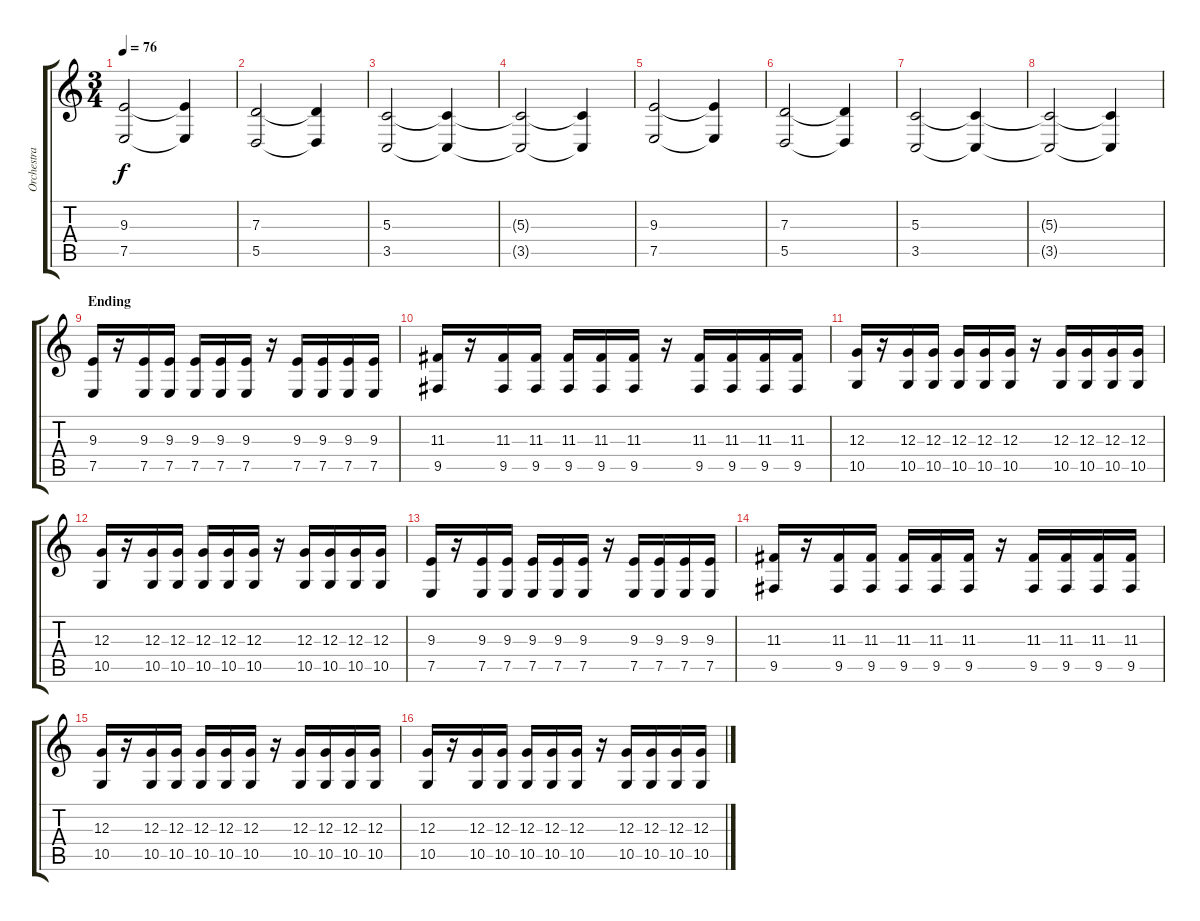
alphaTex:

\track ("Orchestra" "Orchestra") {instrument stringensemble1}
\staff {score tabs}
\tuning (E4 B3 G3 D3 A2 E2) {hide}
\ts (3 4)
\tempo 76
\clef g2
\ks c
(9.3 7.5).2{dy f} (9.3{t} 7.5{t}).4 |
(7.3 5.5).2 (7.3{t} 5.5{t}).4 |
(5.3 3.5).2 (5.3{t} 3.5{t}).4 |
(5.3{t} 3.5{t}).2 (5.3{t} 3.5{t}).4 |
(9.3 7.5).2 (9.3{t} 7.5{t}).4 |
(7.3 5.5).2 (7.3{t} 5.5{t}).4 |
(5.3 3.5).2 (5.3{t} 3.5{t}).4 |
(5.3{t} 3.5{t}).2 (5.3{t} 3.5{t}).4 |
\section ("" "Ending")
(9.3 7.5).16 r.16 (9.3 7.5).16 (9.3 7.5).16 (9.3 7.5).16 (9.3 7.5).16 (9.3 7.5).16 r.16 (9.3 7.5).16 (9.3 7.5).16 (9.3 7.5).16 (9.3 7.5).16 |
(11.3 9.5).16 r.16 (11.3 9.5).16 (11.3 9.5).16 (11.3 9.5).16 (11.3 9.5).16 (11.3 9.5).16 r.16 (11.3 9.5).16 (11.3 9.5).16 (11.3 9.5).16 (11.3 9.5).16 |
(12.3 10.5).16 r.16 (12.3 10.5).16 (12.3 10.5).16 (12.3 10.5).16 (12.3 10.5).16 (12.3 10.5).16 r.16 (12.3 10.5).16 (12.3 10.5).16 (12.3 10.5).16 (12.3 10.5).16 |
(12.3 10.5).16 r.16 (12.3 10.5).16 (12.3 10.5).16 (12.3 10.5).16 (12.3 10.5).16 (12.3 10.5).16 r.16 (12.3 10.5).16 (12.3 10.5).16 (12.3 10.5).16 (12.3 10.5).16 |
(9.3 7.5).16 r.16 (9.3 7.5).16 (9.3 7.5).16 (9.3 7.5).16 (9.3 7.5).16 (9.3 7.5).16 r.16 (9.3 7.5).16 (9.3 7.5).16 (9.3 7.5).16 (9.3 7.5).16 |
(11.3 9.5).16 r.16 (11.3 9.5).16 (11.3 9.5).16 (11.3 9.5).16 (11.3 9.5).16 (11.3 9.5).16 r.16 (11.3 9.5).16 (11.3 9.5).16 (11.3 9.5).16 (11.3 9.5).16 |
(12.3 10.5).16 r.16 (12.3 10.5).16 (12.3 10.5).16 (12.3 10.5).16 (12.3 10.5).16 (12.3 10.5).16 r.16 (12.3 10.5).16 (12.3 10.5).16 (12.3 10.5).16 (12.3 10.5).16 |
(12.3 10.5).16 r.16 (12.3 10.5).16 (12.3 10.5).16 (12.3 10.5).16 (12.3 10.5).16 (12.3 10.5).16 r.16 (12.3 10.5).16 (12.3 10.5).16 (12.3 10.5).16 (12.3 10.5).16
